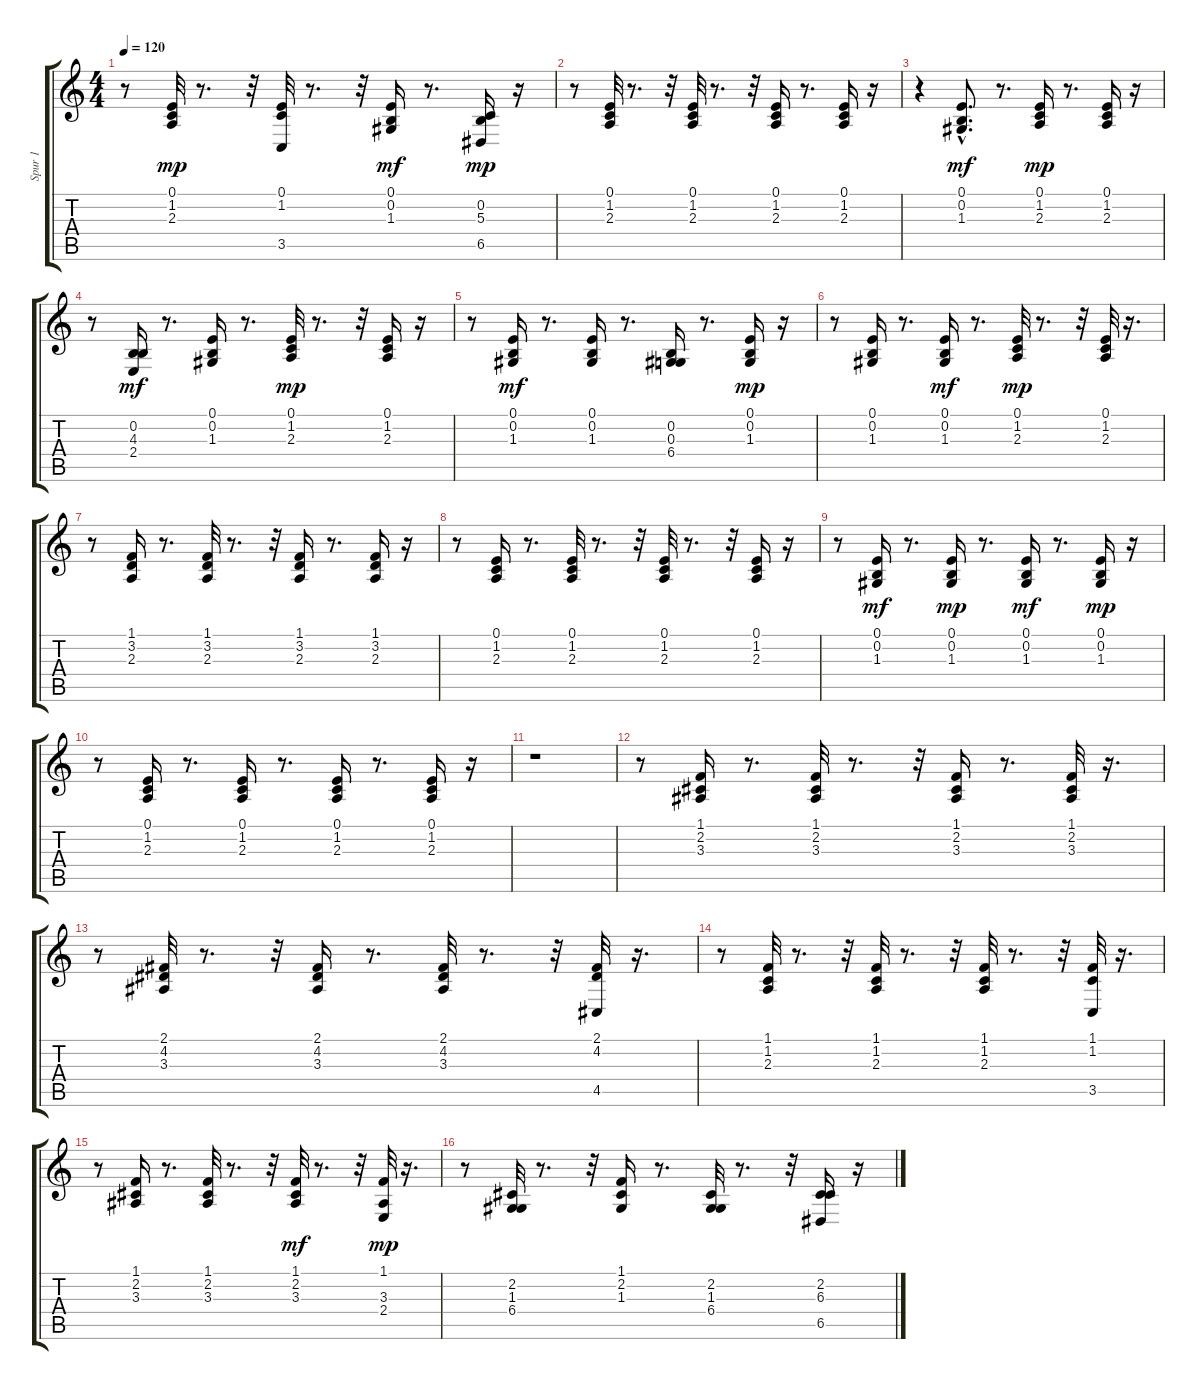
\track ("Spur 1" "Spur 1") {instrument acousticgrandpiano}
\staff {score tabs}
\tuning (E4 B3 G3 D3 A2 E2) {hide}
\ts (4 4)
\tempo 120
\clef g2
\ks c
r.8{dy mp} (0.1 1.2 2.3).32 r.8{d} r.32 (0.1 1.2 3.5).32 r.8{d} r.32 (0.1 0.2 1.3).16{dy mf} r.8{d} (0.2 5.3 6.5).16{dy mp} r.16 |
r.8 (0.1 1.2 2.3).32 r.8{d} r.32 (0.1 1.2 2.3).32 r.8{d} r.32 (0.1 1.2 2.3).16 r.8{d} (0.1 1.2 2.3).16 r.16 |
r.4 (0.1{hac} 0.2{hac} 1.3{hac}).8{d dy mf} r.8{d} (0.1 1.2 2.3).16{dy mp} r.8{d} (0.1 1.2 2.3).16 r.16 |
r.8 (0.2 4.3 2.4).16{dy mf} r.8{d} (0.1 0.2 1.3).16 r.8{d} (0.1 1.2 2.3).32{dy mp} r.8{d} r.32 (0.1 1.2 2.3).16 r.16 |
r.8 (0.1 0.2 1.3).16{dy mf} r.8{d} (0.1 0.2 1.3).16 r.8{d} (0.2 0.3 6.4).16 r.8{d} (0.1 0.2 1.3).16{dy mp} r.16 |
r.8 (0.1 0.2 1.3).16 r.8{d} (0.1 0.2 1.3).16{dy mf} r.8{d} (0.1 1.2 2.3).32{dy mp} r.8{d} r.32 (0.1 1.2 2.3).32 r.16{d} |
r.8 (1.1 3.2 2.3).16 r.8{d} (1.1 3.2 2.3).32 r.8{d} r.32 (1.1 3.2 2.3).16 r.8{d} (1.1 3.2 2.3).16 r.16 |
r.8 (0.1 1.2 2.3).16 r.8{d} (0.1 1.2 2.3).32 r.8{d} r.32 (0.1 1.2 2.3).32 r.8{d} r.32 (0.1 1.2 2.3).16 r.16 |
r.8 (0.1 0.2 1.3).16{dy mf} r.8{d} (0.1 0.2 1.3).16{dy mp} r.8{d} (0.1 0.2 1.3).16{dy mf} r.8{d} (0.1 0.2 1.3).16{dy mp} r.16 |
r.8 (0.1 1.2 2.3).16 r.8{d} (0.1 1.2 2.3).16 r.8{d} (0.1 1.2 2.3).16 r.8{d} (0.1 1.2 2.3).16 r.16 |
r.1 |
r.8 (1.1 2.2 3.3).16 r.8{d} (1.1 2.2 3.3).32 r.8{d} r.32 (1.1 2.2 3.3).16 r.8{d} (1.1 2.2 3.3).32 r.16{d} |
r.8 (2.1 4.2 3.3).32 r.8{d} r.32 (2.1 4.2 3.3).16 r.8{d} (2.1 4.2 3.3).32 r.8{d} r.32 (2.1 4.2 4.5).32 r.16{d} |
r.8 (1.1 1.2 2.3).32 r.8{d} r.32 (1.1 1.2 2.3).32 r.8{d} r.32 (1.1 1.2 2.3).32 r.8{d} r.32 (1.1 1.2 3.5).32 r.16{d} |
r.8 (1.1 2.2 3.3).16 r.8{d} (1.1 2.2 3.3).32 r.8{d} r.32 (1.1 2.2 3.3).32{dy mf} r.8{d} r.32 (1.1 3.3 2.4).32{dy mp} r.16{d} |
r.8 (2.2 1.3 6.4).32 r.8{d} r.32 (1.1 2.2 1.3).16 r.8{d} (2.2 1.3 6.4).32 r.8{d} r.32 (2.2 6.3 6.5).16 r.16
